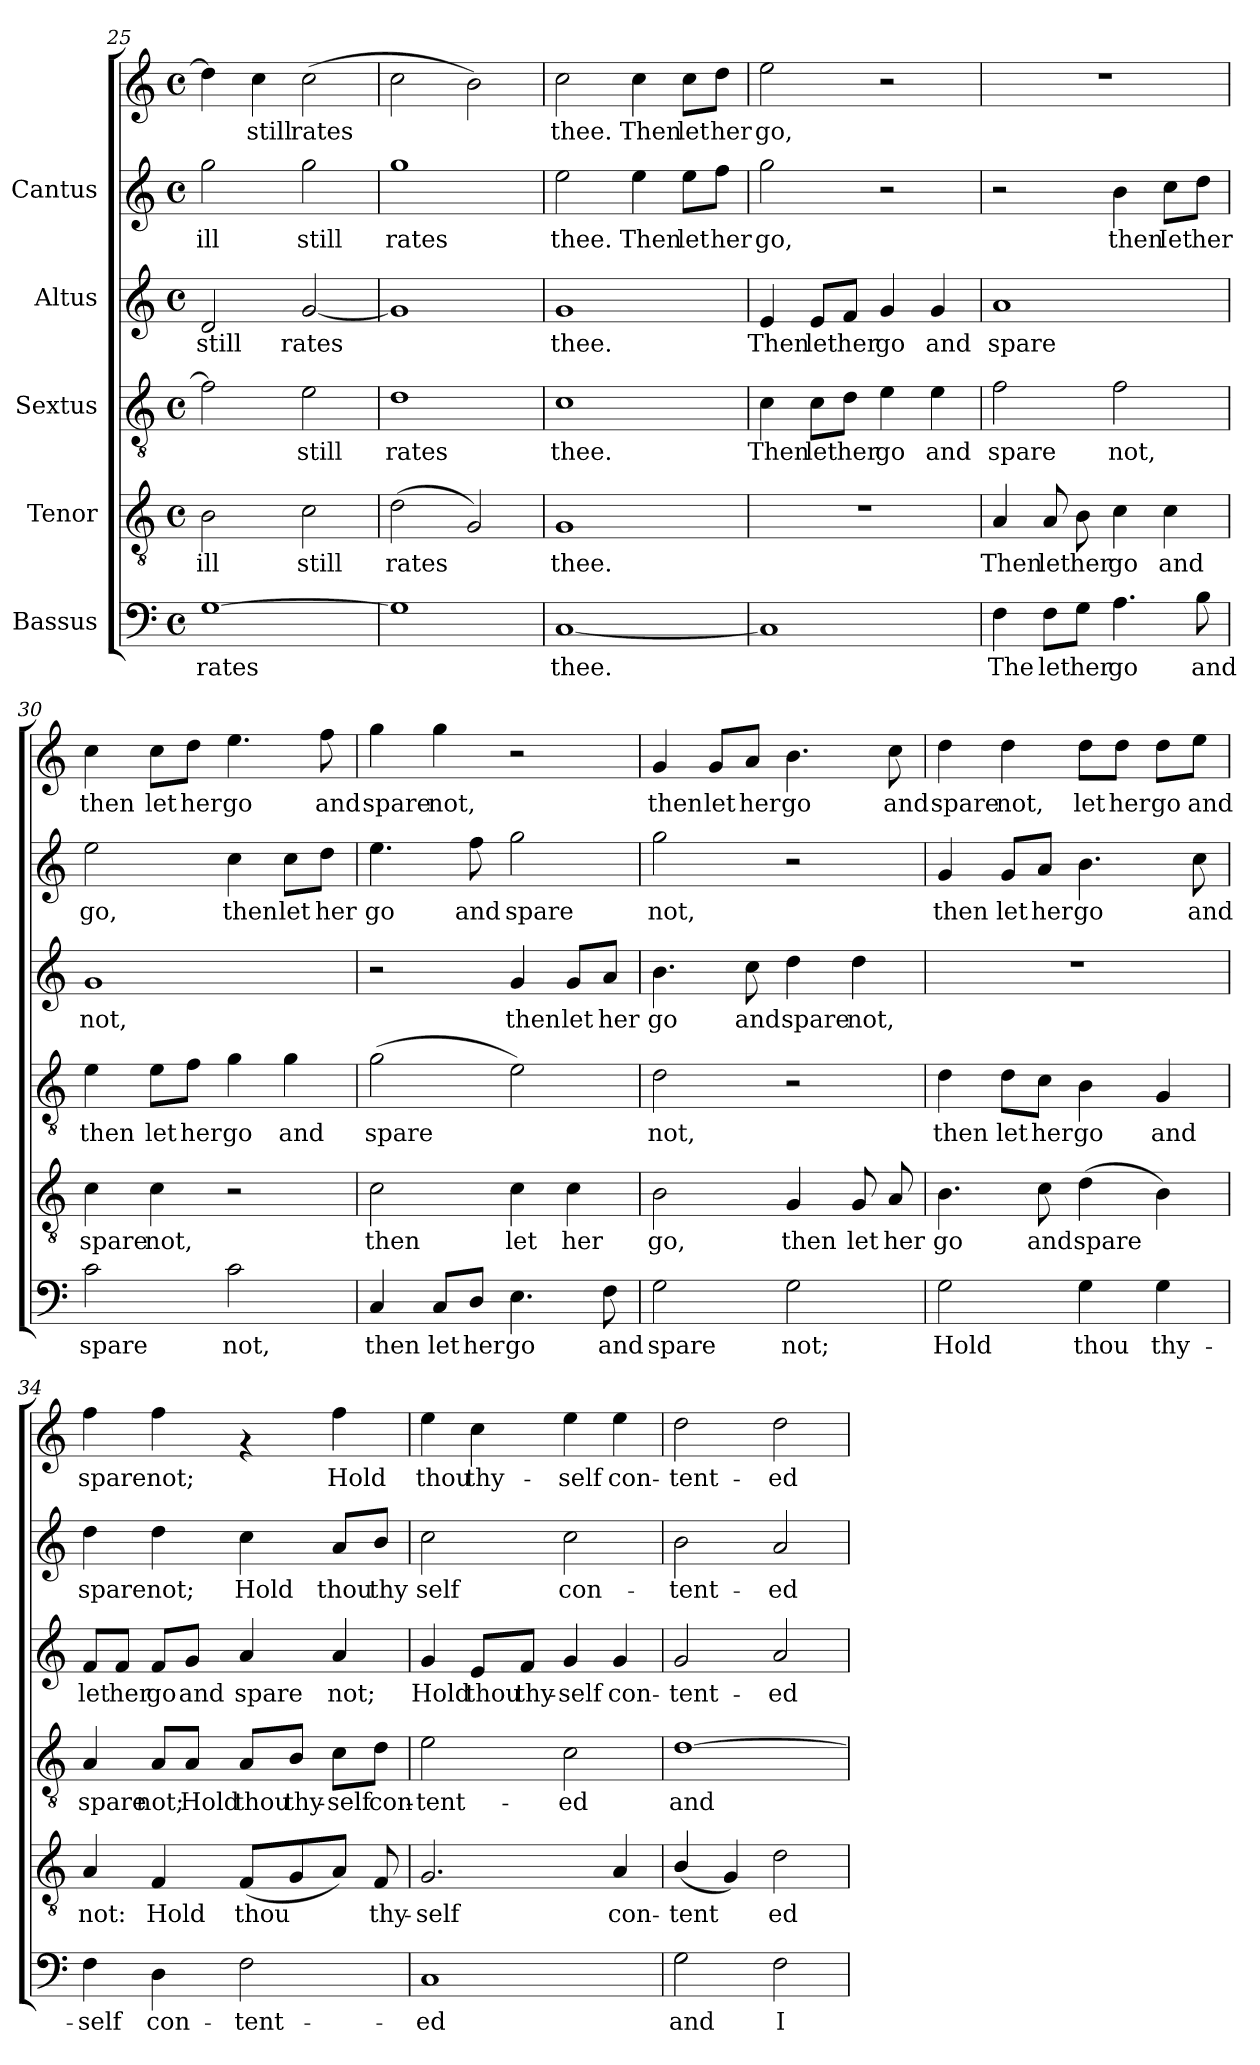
**kern	**text	**kern	**text	**kern	**text	**kern	**text	**kern	**text	**kern	**text
*part5	*part5	*part4	*part4	*part3	*part3	*part2	*part2	*part1	*part1	*part1	*part1
*staff6	*staff6	*staff5	*staff5	*staff4	*staff4	*staff3	*staff3	*staff2	*staff2	*staff1	*staff1
*I"Bassus	*	*I"Tenor	*	*I"Sextus	*	*I"Altus	*	*I"Cantus	*	*	*
*clefF4	*	*clefGv2	*	*clefGv2	*	*clefG2	*	*clefG2	*	*clefG2	*
*M4/4	*	*M4/4	*	*M4/4	*	*M4/4	*	*M4/4	*	*M4/4	*
*met(c)	*	*met(c)	*	*met(c)	*	*met(c)	*	*met(c)	*	*met(c)	*
=25	=25	=25	=25	=25	=25	=25	=25	=25	=25	=25	=25
!	!LO:LY:b:cj	!	!LO:LY:b:cj	!	!LO:LY:b:cj	!	!LO:LY:b:cj	!	!LO:LY:b:cj	!	!LO:LY:b:cj
[>1G	rates	2B\	ill	2f\]	.	2d/	still	2gg\	ill	4dd\]	.
!	!	!	!	!	!	!	!	!	!	!	!LO:LY:b:cj
.	.	.	.	.	.	.	.	.	.	4cc\	still
!	!	!	!LO:LY:b:cj	!	!LO:LY:b:cj	!	!LO:LY:b:cj	!	!LO:LY:b:cj	!	!LO:LY:b:cj
.	.	2c\	still	2e\	still	[<2g/	rates	2gg\	still	(>2cc\	rates
!!LO:LB:g=z
=26	=26	=26	=26	=26	=26	=26	=26	=26	=26	=26	=26
!	!	!	!LO:LY:b:cj	!	!LO:LY:b:cj	!	!	!	!LO:LY:b:cj	!	!
1G]	.	(>2d\	rates	1d	rates	1g]	.	1gg	rates	2cc\	.
!	!	!	!LO:LY:b:cj	!	!	!	!	!	!	!	!
.	.	2G/)	.	.	.	.	.	.	.	2b\)	.
=27	=27	=27	=27	=27	=27	=27	=27	=27	=27	=27	=27
!	!LO:LY:b:cj	!	!LO:LY:b:cj	!	!LO:LY:b:cj	!	!LO:LY:b:cj	!	!LO:LY:b:cj	!	!LO:LY:b:cj
[<1C	thee.	1G	thee.	1c	thee.	1g	thee.	2ee\	thee.	2cc\	thee.
!	!	!	!	!	!	!	!	!	!LO:LY:b:cj	!	!LO:LY:b:cj
.	.	.	.	.	.	.	.	4ee\	Then	4cc\	Then
!	!	!	!	!	!	!	!	!	!LO:LY:b:cj	!	!LO:LY:b:cj
.	.	.	.	.	.	.	.	8ee\L	let	8cc\L	let
!	!	!	!	!	!	!	!	!	!LO:LY:b:cj	!	!LO:LY:b:cj
.	.	.	.	.	.	.	.	8ff\J	her	8dd\J	her
=28	=28	=28	=28	=28	=28	=28	=28	=28	=28	=28	=28
!	!	!	!	!	!LO:LY:b:cj	!	!LO:LY:b:cj	!	!LO:LY:b:cj	!	!LO:LY:b:cj
1C]	.	1r	.	4c\	Then	4e/	Then	2gg\	go,	2ee\	go,
!	!	!	!	!	!LO:LY:b:cj	!	!LO:LY:b:cj	!	!	!	!
.	.	.	.	8c\L	let	8e/L	let	.	.	.	.
!	!	!	!	!	!LO:LY:b:cj	!	!LO:LY:b:cj	!	!	!	!
.	.	.	.	8d\J	her	8f/J	her	.	.	.	.
!	!	!	!	!	!LO:LY:b:cj	!	!LO:LY:b:cj	!	!	!	!
.	.	.	.	4e\	go	4g/	go	2r	.	2r	.
!	!	!	!	!	!LO:LY:b:cj	!	!LO:LY:b:cj	!	!	!	!
.	.	.	.	4e\	and	4g/	and	.	.	.	.
=29	=29	=29	=29	=29	=29	=29	=29	=29	=29	=29	=29
!	!LO:LY:b:cj	!	!LO:LY:b:cj	!	!LO:LY:b:cj	!	!LO:LY:b:cj	!	!	!	!
4F\	The	4A/	Then	2f\	spare	1a	spare	2r	.	1r	.
!	!LO:LY:b:cj	!	!LO:LY:b:cj	!	!	!	!	!	!	!	!
8F\L	let	8A/	let	.	.	.	.	.	.	.	.
!	!LO:LY:b:cj	!	!LO:LY:b:cj	!	!	!	!	!	!	!	!
8G\J	her	8B\	her	.	.	.	.	.	.	.	.
!	!LO:LY:b:cj	!	!LO:LY:b:cj	!	!LO:LY:b:cj	!	!	!	!LO:LY:b:cj	!	!
4.A\	go	4c\	go	2f\	not,	.	.	4b\	then	.	.
!	!	!	!LO:LY:b:cj	!	!	!	!	!	!LO:LY:b:cj	!	!
.	.	4c\	and	.	.	.	.	8cc\L	Iet	.	.
!	!LO:LY:b:cj	!	!	!	!	!	!	!	!LO:LY:b:cj	!	!
8B\	and	.	.	.	.	.	.	8dd\J	her	.	.
!!LO:PB:g=z
=30	=30	=30	=30	=30	=30	=30	=30	=30	=30	=30	=30
!	!LO:LY:b:cj	!	!LO:LY:b:cj	!	!LO:LY:b:cj	!	!LO:LY:b:cj	!	!LO:LY:b:cj	!	!LO:LY:b:cj
2c\	spare	4c\	spare	4e\	then	1g	not,	2ee\	go,	4cc\	then
!	!	!	!LO:LY:b:cj	!	!LO:LY:b:cj	!	!	!	!	!	!LO:LY:b:cj
.	.	4c\	not,	8e\L	let	.	.	.	.	8cc\L	let
!	!	!	!	!	!LO:LY:b:cj	!	!	!	!	!	!LO:LY:b:cj
.	.	.	.	8f\J	her	.	.	.	.	8dd\J	her
!	!LO:LY:b:cj	!	!	!	!LO:LY:b:cj	!	!	!	!LO:LY:b:cj	!	!LO:LY:b:cj
2c\	not,	2r	.	4g\	go	.	.	4cc\	then	4.ee\	go
!	!	!	!	!	!LO:LY:b:cj	!	!	!	!LO:LY:b:cj	!	!
.	.	.	.	4g\	and	.	.	8cc\L	let	.	.
!	!	!	!	!	!	!	!	!	!LO:LY:b:cj	!	!LO:LY:b:cj
.	.	.	.	.	.	.	.	8dd\J	her	8ff\	and
=31	=31	=31	=31	=31	=31	=31	=31	=31	=31	=31	=31
!	!LO:LY:b:cj	!	!LO:LY:b:cj	!	!LO:LY:b:cj	!	!	!	!LO:LY:b:cj	!	!LO:LY:b:cj
4C/	then	2c\	then	(>2g\	spare	2r	.	4.ee\	go	4gg\	spare
!	!LO:LY:b:cj	!	!	!	!	!	!	!	!	!	!LO:LY:b:cj
8C/L	let	.	.	.	.	.	.	.	.	4gg\	not,
!	!LO:LY:b:cj	!	!	!	!	!	!	!	!LO:LY:b:cj	!	!
8D/J	her	.	.	.	.	.	.	8ff\	and	.	.
!	!LO:LY:b:cj	!	!LO:LY:b:cj	!	!LO:LY:b:cj	!	!LO:LY:b:cj	!	!LO:LY:b:cj	!	!
4.E\	go	4c\	let	2e\)	.	4g/	then	2gg\	spare	2r	.
!	!	!	!LO:LY:b:cj	!	!	!	!LO:LY:b:cj	!	!	!	!
.	.	4c\	her	.	.	8g/L	let	.	.	.	.
!	!LO:LY:b:cj	!	!	!	!	!	!LO:LY:b:cj	!	!	!	!
8F\	and	.	.	.	.	8a/J	her	.	.	.	.
=32	=32	=32	=32	=32	=32	=32	=32	=32	=32	=32	=32
!	!LO:LY:b:cj	!	!LO:LY:b:cj	!	!LO:LY:b:cj	!	!LO:LY:b:cj	!	!LO:LY:b:cj	!	!LO:LY:b:cj
2G\	spare	2B\	go,	2d\	not,	4.b\	go	2gg\	not,	4g/	then
!	!	!	!	!	!	!	!	!	!	!	!LO:LY:b:cj
.	.	.	.	.	.	.	.	.	.	8g/L	let
!	!	!	!	!	!	!	!LO:LY:b:cj	!	!	!	!LO:LY:b:cj
.	.	.	.	.	.	8cc\	and	.	.	8a/J	her
!	!LO:LY:b:cj	!	!LO:LY:b:cj	!	!	!	!LO:LY:b:cj	!	!	!	!LO:LY:b:cj
2G\	not;	4G/	then	2r	.	4dd\	spare	2r	.	4.b\	go
!	!	!	!LO:LY:b:cj	!	!	!	!LO:LY:b:cj	!	!	!	!
.	.	8G/	let	.	.	4dd\	not,	.	.	.	.
!	!	!	!LO:LY:b:cj	!	!	!	!	!	!	!	!LO:LY:b:cj
.	.	8A/	her	.	.	.	.	.	.	8cc\	and
!!LO:LB:g=z
=33	=33	=33	=33	=33	=33	=33	=33	=33	=33	=33	=33
!	!LO:LY:b:cj	!	!LO:LY:b:cj	!	!LO:LY:b:cj	!	!	!	!LO:LY:b:cj	!	!LO:LY:b:cj
2G\	Hold	4.B\	go	4d\	then	1r	.	4g/	then	4dd\	spare
!	!	!	!	!	!LO:LY:b:cj	!	!	!	!LO:LY:b:cj	!	!LO:LY:b:cj
.	.	.	.	8d\L	let	.	.	8g/L	let	4dd\	not,
!	!	!	!LO:LY:b:cj	!	!LO:LY:b:cj	!	!	!	!LO:LY:b:cj	!	!
.	.	8c\	and	8c\J	her	.	.	8a/J	her	.	.
!	!LO:LY:b:cj	!	!LO:LY:b:cj	!	!LO:LY:b:cj	!	!	!	!LO:LY:b:cj	!	!LO:LY:b:cj
4G\	thou	(>4d\	spare	4B\	go	.	.	4.b\	go	8dd\L	let
!	!	!	!	!	!	!	!	!	!	!	!LO:LY:b:cj
.	.	.	.	.	.	.	.	.	.	8dd\J	her
!	!LO:LY:b:cj	!	!LO:LY:b:cj	!	!LO:LY:b:cj	!	!	!	!	!	!LO:LY:b:cj
4G\	thy-	4B\)	.	4G/	and	.	.	.	.	8dd\L	go
!	!	!	!	!	!	!	!	!	!LO:LY:b:cj	!	!LO:LY:b:cj
.	.	.	.	.	.	.	.	8cc\	and	8ee\J	and
=34	=34	=34	=34	=34	=34	=34	=34	=34	=34	=34	=34
!	!LO:LY:b:cj	!	!LO:LY:b:cj	!	!LO:LY:b:cj	!	!LO:LY:b:cj	!	!LO:LY:b:cj	!	!LO:LY:b:cj
4F\	-self	4A/	not:	4A/	spare	8f/L	let	4dd\	spare	4ff\	spare
!	!	!	!	!	!	!	!LO:LY:b:cj	!	!	!	!
.	.	.	.	.	.	8f/J	her	.	.	.	.
!	!LO:LY:b:cj	!	!LO:LY:b:cj	!	!LO:LY:b:cj	!	!LO:LY:b:cj	!	!LO:LY:b:cj	!	!LO:LY:b:cj
4D\	con-	4F/	Hold	8A/L	not;	8f/L	go	4dd\	not;	4ff\	not;
!	!	!	!	!	!LO:LY:b:cj	!	!LO:LY:b:cj	!	!	!	!
.	.	.	.	8A/J	Hold	8g/J	and	.	.	.	.
!	!LO:LY:b:cj	!	!LO:LY:b:cj	!	!LO:LY:b:cj	!	!LO:LY:b:cj	!	!LO:LY:b:cj	!	!
2F\	-tent-	(<8F/L	thou	8A/L	thou	4a/	spare	4cc\	Hold	4rf	.
!	!	!	!LO:LY:b:cj	!	!LO:LY:b:cj	!	!	!	!	!	!
.	.	8G/	.	8B/J	thy-	.	.	.	.	.	.
!	!	!	!LO:LY:b:cj	!	!LO:LY:b:cj	!	!LO:LY:b:cj	!	!LO:LY:b:cj	!	!LO:LY:b:cj
.	.	8A/J)	.	8c\L	-self	4a/	not;	8a/L	thou	4ff\	Hold
!	!	!	!LO:LY:b:cj	!	!LO:LY:b:cj	!	!	!	!LO:LY:b:cj	!	!
.	.	8F/	thy-	8d\J	con-	.	.	8b/J	thy	.	.
=35	=35	=35	=35	=35	=35	=35	=35	=35	=35	=35	=35
!	!LO:LY:b:cj	!	!LO:LY:b:cj	!	!LO:LY:b:cj	!	!LO:LY:b:cj	!	!LO:LY:b:cj	!	!LO:LY:b:cj
1C	-ed	2.G/	-self	2e\	-tent-	4g/	Hold	2cc\	-self	4ee\	thou
!	!	!	!	!	!	!	!LO:LY:b:cj	!	!	!	!LO:LY:b:cj
.	.	.	.	.	.	8e/L	thou	.	.	4cc\	thy-
!	!	!	!	!	!	!	!LO:LY:b:cj	!	!	!	!
.	.	.	.	.	.	8f/J	thy-	.	.	.	.
!	!	!	!	!	!LO:LY:b:cj	!	!LO:LY:b:cj	!	!LO:LY:b:cj	!	!LO:LY:b:cj
.	.	.	.	2c\	-ed	4g/	-self	2cc\	con-	4ee\	-self
!	!	!	!LO:LY:b:cj	!	!	!	!LO:LY:b:cj	!	!	!	!LO:LY:b:cj
.	.	4A/	con-	.	.	4g/	con-	.	.	4ee\	con-
!!LO:PB:g=z
=36	=36	=36	=36	=36	=36	=36	=36	=36	=36	=36	=36
!	!LO:LY:b:cj	!	!LO:LY:b:cj	!	!LO:LY:b:cj	!	!LO:LY:b:cj	!	!LO:LY:b:cj	!	!LO:LY:b:cj
2G\	and	(<4B/	-tent-	[>1d	and	2g/	-tent-	2b\	tent-	2dd\	-tent-
!	!	!	!LO:LY:b:cj	!	!	!	!	!	!	!	!
.	.	4G/)	-	.	.	.	.	.	.	.	.
!	!LO:LY:b:cj	!	!LO:LY:b:cj	!	!	!	!LO:LY:b:cj	!	!LO:LY:b:cj	!	!LO:LY:b:cj
2F\	I	2d\	ed	.	.	2a/	-ed	2a/	-ed	2dd\	-ed
=	=	=	=	=	=	=	=	=	=	=	=
*-	*-	*-	*-	*-	*-	*-	*-	*-	*-	*-	*-
